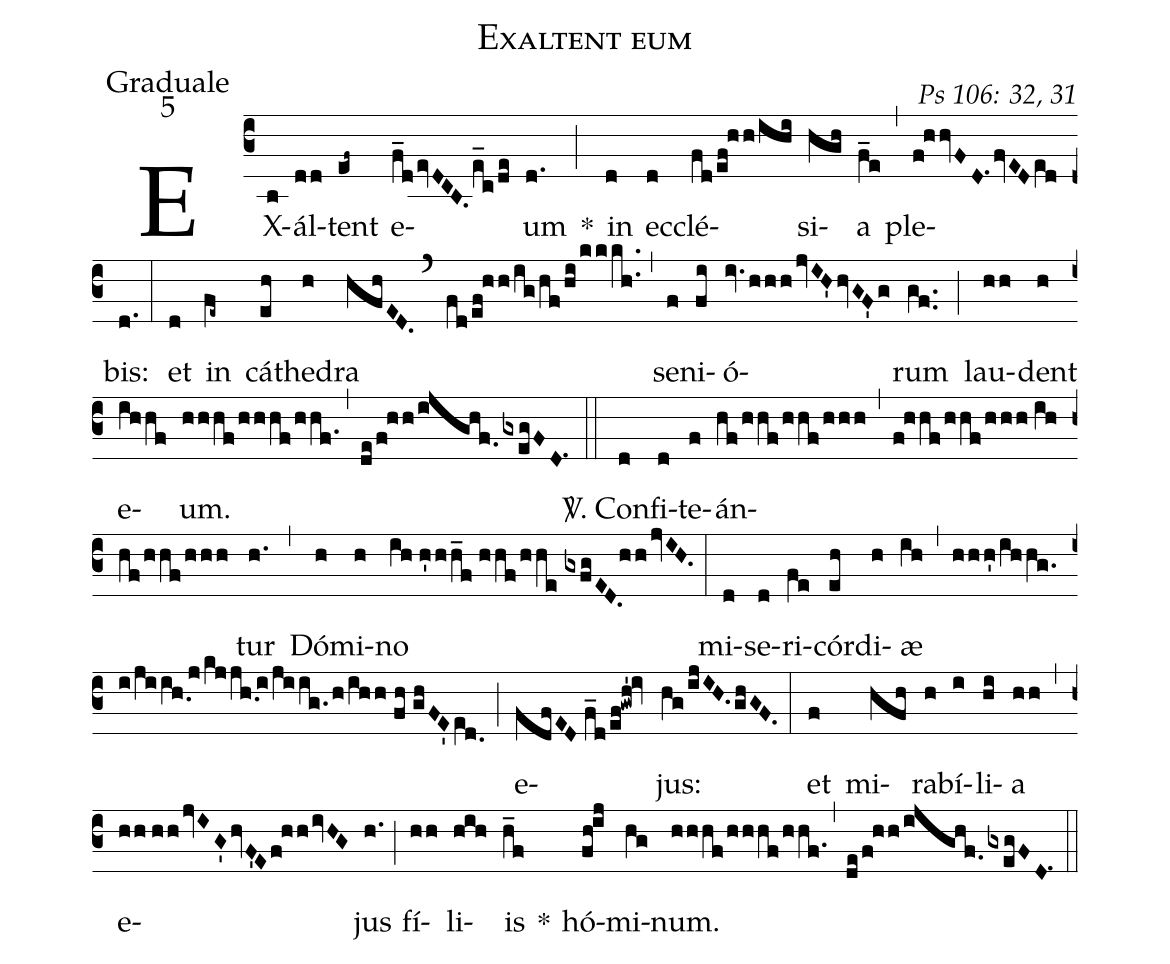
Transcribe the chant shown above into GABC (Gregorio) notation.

name: Exaltent eum;
office-part: Graduale;
mode: 5;
commentary: Ps 106: 32, 31;
%%
(c3) EX(b)ál(dd)tent(ef~) e(f_devDCB.e_c/de)um(d.) *(;) in(d) ec(d)clé(fd/ef!hh/ihi)si(hgh)a(f_e) (,) ple(f!hhvFD.1fvEDe[ll:1]d)bis:(d.) (:)
et(d) in(fe~) cá(eh)the(h)dra(hfhED.) (`) (fd/ef!hh/ig/hf/hi/kkkh..) (,) se(f)ni(fi)ó(iv.hhhjvIH'hvGF'g)rum(gf..) (;) lau(hh)dent(h) e(ihhf)um.(hhhf/hhhf/hhf.) (,) (de/f!hh/ijghf.0gxegFD.1) (::)
<sp>V/</sp>. Con(d)fi(d)te(f)án(hf/hhf/hhf/hhh)(,)(f!hhf/hhf/hhh//ihhf/hhf/hhh)tur(h.) (,) Dó(h)mi(h)no(ih//h'hh_f//hhf/hhe//gxfgED./[-0.5]hhjvIH.) (:)
mi(d)se(d)ri(fe)cór(eh)di(h)æ(ih) (,) (hhh'/ih/!hg./[-0.5]i/jiih.0/[-0.5]j/kjjh.0/[-0.5]i/jiig./h/ihh//fh//ghFE'e[ll:1]d.0) (;) e(fdfED//f_d/ef!gwh'!iv)jus:(hg/ijIH.ghGF.) (:)
et(f) mi(hfh)ra(h)bí(i)li(hi)a(hh) (,) e(hh//hhjvIG'hvF'Ef!hhivHG)jus(h.) (;) fí(hh)li(hih)is(h_f) *()
hó(fh!ij)mi(hg)num.(hhhf/hhhf/hhf.) (,) (de/f!hh/ijghf.0gxegFD.1) (::)
